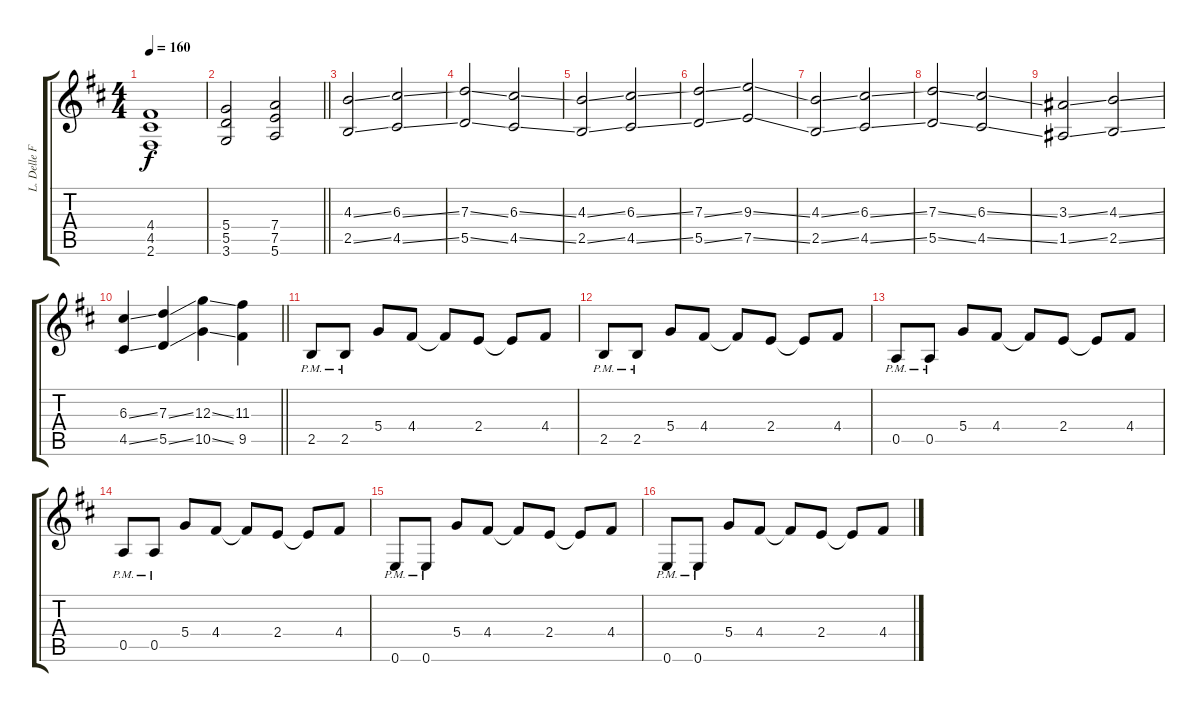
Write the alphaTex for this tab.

\track ("L. Delle Fave (Dist. Guitar L)" "L. Delle F") {instrument overdrivenguitar}
\staff {score tabs}
\tuning (E4 B3 G3 D3 A2 E2) {hide}
\ts (4 4)
\tempo 160
\clef g2
\ks bminor
(4.4 4.5 2.6).1{dy f} |
\barLineRight lightlight
(5.4 5.5 3.6).2 (7.4 7.5 5.6).2 |
(4.3{ss} 2.5{ss}).2 (6.3{ss} 4.5{ss}).2 |
(7.3{ss} 5.5{ss}).2 (6.3{ss} 4.5{ss}).2 |
(4.3{ss} 2.5{ss}).2 (6.3{ss} 4.5{ss}).2 |
(7.3{ss} 5.5{ss}).2 (9.3{ss} 7.5{ss}).2 |
(4.3{ss} 2.5{ss}).2 (6.3{ss} 4.5{ss}).2 |
(7.3{ss} 5.5{ss}).2 (6.3{ss} 4.5{ss}).2 |
(3.3{ss} 1.5{ss}).2 (4.3{ss} 2.5{ss}).2 |
\barLineRight lightlight
(6.3{ss} 4.5{ss}).4 (7.3{ss} 5.5{ss}).4 (12.3{ss} 10.5{ss}).4 (11.3 9.5).4 |
2.5{pm}.8 2.5{pm}.8 5.4.8 4.4.8 4.4{t}.8 2.4.8 2.4{t}.8 4.4.8 |
2.5{pm}.8 2.5{pm}.8 5.4.8 4.4.8 4.4{t}.8 2.4.8 2.4{t}.8 4.4.8 |
0.5{pm}.8 0.5{pm}.8 5.4.8 4.4.8 4.4{t}.8 2.4.8 2.4{t}.8 4.4.8 |
0.5{pm}.8 0.5{pm}.8 5.4.8 4.4.8 4.4{t}.8 2.4.8 2.4{t}.8 4.4.8 |
0.6{pm}.8 0.6{pm}.8 5.4.8 4.4.8 4.4{t}.8 2.4.8 2.4{t}.8 4.4.8 |
0.6{pm}.8 0.6{pm}.8 5.4.8 4.4.8 4.4{t}.8 2.4.8 2.4{t}.8 4.4.8
